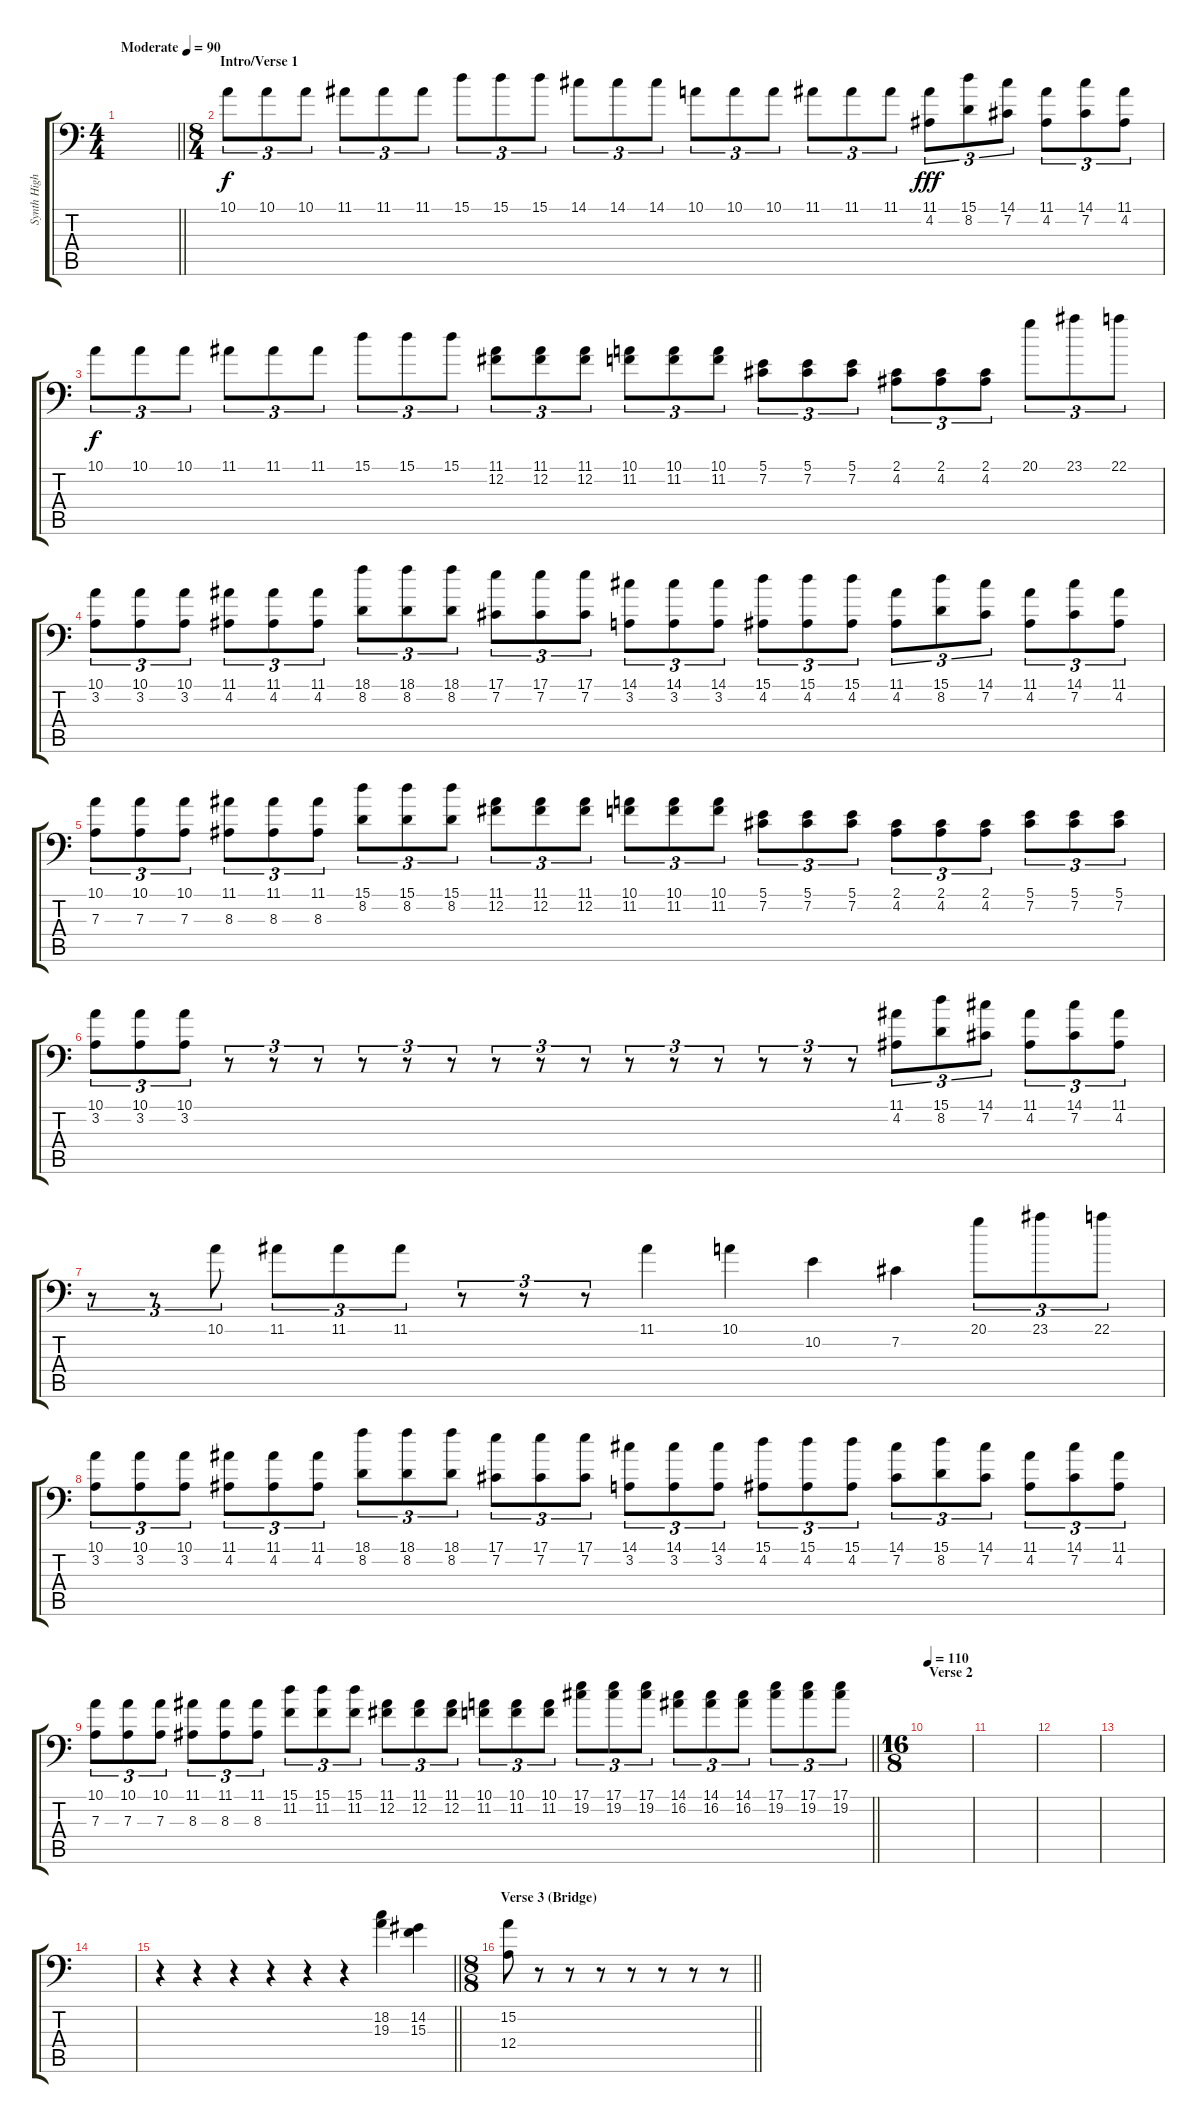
\track ("Synth High" "Synth High") {instrument stringensemble1}
\staff {score tabs}
\tuning (B3 Gb3 D3 A2 E2 A1) {hide}
\ts (4 4)
\tempo (90 "Moderate")
\clef f4
\barLineRight lightlight
\ks c
|
\ts (8 4)
\section ("" "Intro/Verse 1")
10.1.8{tu (3 2)} 10.1.8{tu (3 2)} 10.1.8{tu (3 2)} 11.1.8{tu (3 2)} 11.1.8{tu (3 2)} 11.1.8{tu (3 2)} 15.1.8{tu (3 2)} 15.1.8{tu (3 2)} 15.1.8{tu (3 2)} 14.1.8{tu (3 2)} 14.1.8{tu (3 2)} 14.1.8{tu (3 2)} 10.1.8{tu (3 2)} 10.1.8{tu (3 2)} 10.1.8{tu (3 2)} 11.1.8{tu (3 2)} 11.1.8{tu (3 2)} 11.1.8{tu (3 2)} (11.1 4.2).8{tu (3 2) dy fff} (15.1 8.2).8{tu (3 2)} (14.1 7.2).8{tu (3 2)} (11.1 4.2).8{tu (3 2)} (14.1 7.2).8{tu (3 2)} (11.1 4.2).8{tu (3 2)} |
10.1.8{tu (3 2) dy f} 10.1.8{tu (3 2)} 10.1.8{tu (3 2)} 11.1.8{tu (3 2)} 11.1.8{tu (3 2)} 11.1.8{tu (3 2)} 15.1.8{tu (3 2)} 15.1.8{tu (3 2)} 15.1.8{tu (3 2)} (11.1 12.2).8{tu (3 2)} (11.1 12.2).8{tu (3 2)} (11.1 12.2).8{tu (3 2)} (10.1 11.2).8{tu (3 2)} (10.1 11.2).8{tu (3 2)} (10.1 11.2).8{tu (3 2)} (5.1 7.2).8{tu (3 2)} (5.1 7.2).8{tu (3 2)} (5.1 7.2).8{tu (3 2)} (2.1 4.2).8{tu (3 2)} (2.1 4.2).8{tu (3 2)} (2.1 4.2).8{tu (3 2)} 20.1.8{tu (3 2)} 23.1.8{tu (3 2)} 22.1.8{tu (3 2)} |
(10.1 3.2).8{tu (3 2)} (10.1 3.2).8{tu (3 2)} (10.1 3.2).8{tu (3 2)} (11.1 4.2).8{tu (3 2)} (11.1 4.2).8{tu (3 2)} (11.1 4.2).8{tu (3 2)} (18.1 8.2).8{tu (3 2)} (18.1 8.2).8{tu (3 2)} (18.1 8.2).8{tu (3 2)} (17.1 7.2).8{tu (3 2)} (17.1 7.2).8{tu (3 2)} (17.1 7.2).8{tu (3 2)} (14.1 3.2).8{tu (3 2)} (14.1 3.2).8{tu (3 2)} (14.1 3.2).8{tu (3 2)} (15.1 4.2).8{tu (3 2)} (15.1 4.2).8{tu (3 2)} (15.1 4.2).8{tu (3 2)} (11.1 4.2).8{tu (3 2)} (15.1 8.2).8{tu (3 2)} (14.1 7.2).8{tu (3 2)} (11.1 4.2).8{tu (3 2)} (14.1 7.2).8{tu (3 2)} (11.1 4.2).8{tu (3 2)} |
(10.1 7.3).8{tu (3 2)} (10.1 7.3).8{tu (3 2)} (10.1 7.3).8{tu (3 2)} (11.1 8.3).8{tu (3 2)} (11.1 8.3).8{tu (3 2)} (11.1 8.3).8{tu (3 2)} (15.1 8.2).8{tu (3 2)} (15.1 8.2).8{tu (3 2)} (15.1 8.2).8{tu (3 2)} (11.1 12.2).8{tu (3 2)} (11.1 12.2).8{tu (3 2)} (11.1 12.2).8{tu (3 2)} (10.1 11.2).8{tu (3 2)} (10.1 11.2).8{tu (3 2)} (10.1 11.2).8{tu (3 2)} (5.1 7.2).8{tu (3 2)} (5.1 7.2).8{tu (3 2)} (5.1 7.2).8{tu (3 2)} (2.1 4.2).8{tu (3 2)} (2.1 4.2).8{tu (3 2)} (2.1 4.2).8{tu (3 2)} (5.1 7.2).8{tu (3 2)} (5.1 7.2).8{tu (3 2)} (5.1 7.2).8{tu (3 2)} |
(10.1 3.2).8{tu (3 2)} (10.1 3.2).8{tu (3 2)} (10.1 3.2).8{tu (3 2)} r.8{tu (3 2)} r.8{tu (3 2)} r.8{tu (3 2)} r.8{tu (3 2)} r.8{tu (3 2)} r.8{tu (3 2)} r.8{tu (3 2)} r.8{tu (3 2)} r.8{tu (3 2)} r.8{tu (3 2)} r.8{tu (3 2)} r.8{tu (3 2)} r.8{tu (3 2)} r.8{tu (3 2)} r.8{tu (3 2)} (11.1 4.2).8{tu (3 2)} (15.1 8.2).8{tu (3 2)} (14.1 7.2).8{tu (3 2)} (11.1 4.2).8{tu (3 2)} (14.1 7.2).8{tu (3 2)} (11.1 4.2).8{tu (3 2)} |
r.8{tu (3 2)} r.8{tu (3 2)} 10.1.8{tu (3 2)} 11.1.8{tu (3 2)} 11.1.8{tu (3 2)} 11.1.8{tu (3 2)} r.8{tu (3 2)} r.8{tu (3 2)} r.8{tu (3 2)} 11.1.4 10.1.4 10.2.4 7.2.4 20.1.8{tu (3 2)} 23.1.8{tu (3 2)} 22.1.8{tu (3 2)} |
(10.1 3.2).8{tu (3 2)} (10.1 3.2).8{tu (3 2)} (10.1 3.2).8{tu (3 2)} (11.1 4.2).8{tu (3 2)} (11.1 4.2).8{tu (3 2)} (11.1 4.2).8{tu (3 2)} (18.1 8.2).8{tu (3 2)} (18.1 8.2).8{tu (3 2)} (18.1 8.2).8{tu (3 2)} (17.1 7.2).8{tu (3 2)} (17.1 7.2).8{tu (3 2)} (17.1 7.2).8{tu (3 2)} (14.1 3.2).8{tu (3 2)} (14.1 3.2).8{tu (3 2)} (14.1 3.2).8{tu (3 2)} (15.1 4.2).8{tu (3 2)} (15.1 4.2).8{tu (3 2)} (15.1 4.2).8{tu (3 2)} (14.1 7.2).8{tu (3 2)} (15.1 8.2).8{tu (3 2)} (14.1 7.2).8{tu (3 2)} (11.1 4.2).8{tu (3 2)} (14.1 7.2).8{tu (3 2)} (11.1 4.2).8{tu (3 2)} |
\barLineRight lightlight
(10.1 7.3).8{tu (3 2)} (10.1 7.3).8{tu (3 2)} (10.1 7.3).8{tu (3 2)} (11.1 8.3).8{tu (3 2)} (11.1 8.3).8{tu (3 2)} (11.1 8.3).8{tu (3 2)} (15.1 11.2).8{tu (3 2)} (15.1 11.2).8{tu (3 2)} (15.1 11.2).8{tu (3 2)} (11.1 12.2).8{tu (3 2)} (11.1 12.2).8{tu (3 2)} (11.1 12.2).8{tu (3 2)} (10.1 11.2).8{tu (3 2)} (10.1 11.2).8{tu (3 2)} (10.1 11.2).8{tu (3 2)} (17.1 19.2).8{tu (3 2)} (17.1 19.2).8{tu (3 2)} (17.1 19.2).8{tu (3 2)} (14.1 16.2).8{tu (3 2)} (14.1 16.2).8{tu (3 2)} (14.1 16.2).8{tu (3 2)} (17.1 19.2).8{tu (3 2)} (17.1 19.2).8{tu (3 2)} (17.1 19.2).8{tu (3 2)} |
\ts (16 8)
\section ("" "Verse 2")
\tempo 110
|
|
|
|
|
\barLineRight lightlight
r.4 r.4 r.4 r.4 r.4 r.4 (18.2 19.3).4 (14.2 15.3).4 |
\ts (8 8)
\section ("" "Verse 3 (Bridge)")
\barLineRight lightlight
(15.2 12.4).8 r.8 r.8 r.8 r.8 r.8 r.8 r.8
